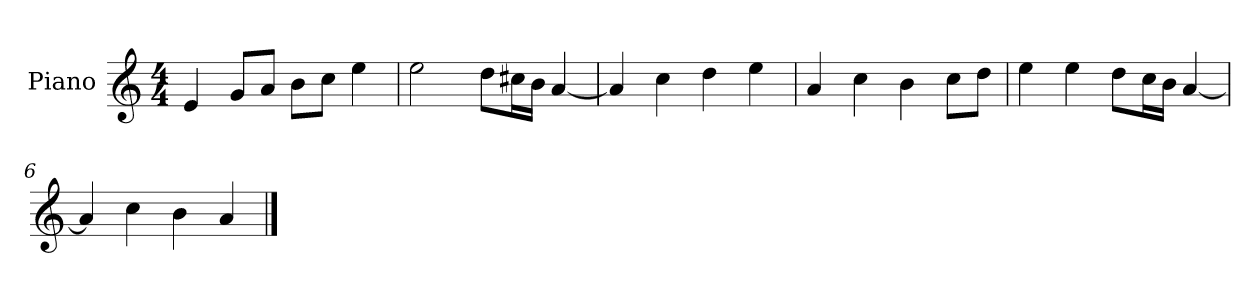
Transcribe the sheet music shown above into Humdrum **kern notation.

**kern
*part1
*staff1
*I"Piano
*I'P-no
*clefG2
*k[]
*M4/4
*MM90
=1
4e/
8g/L
8a/J
8b\L
8cc\J
4ee\
=2
2ee\
8dd\L
16cc#X\L
16b\JJ
[4a/
=3
4a/]
4cc\
4dd\
4ee\
=4
4a/
4cc\
4b\
8cc\L
8dd\J
=5
4ee\
4ee\
8dd\L
16cc\L
16b\JJ
[4a/
=6
4a/]
4cc\
4b\
4a/
==
*-
